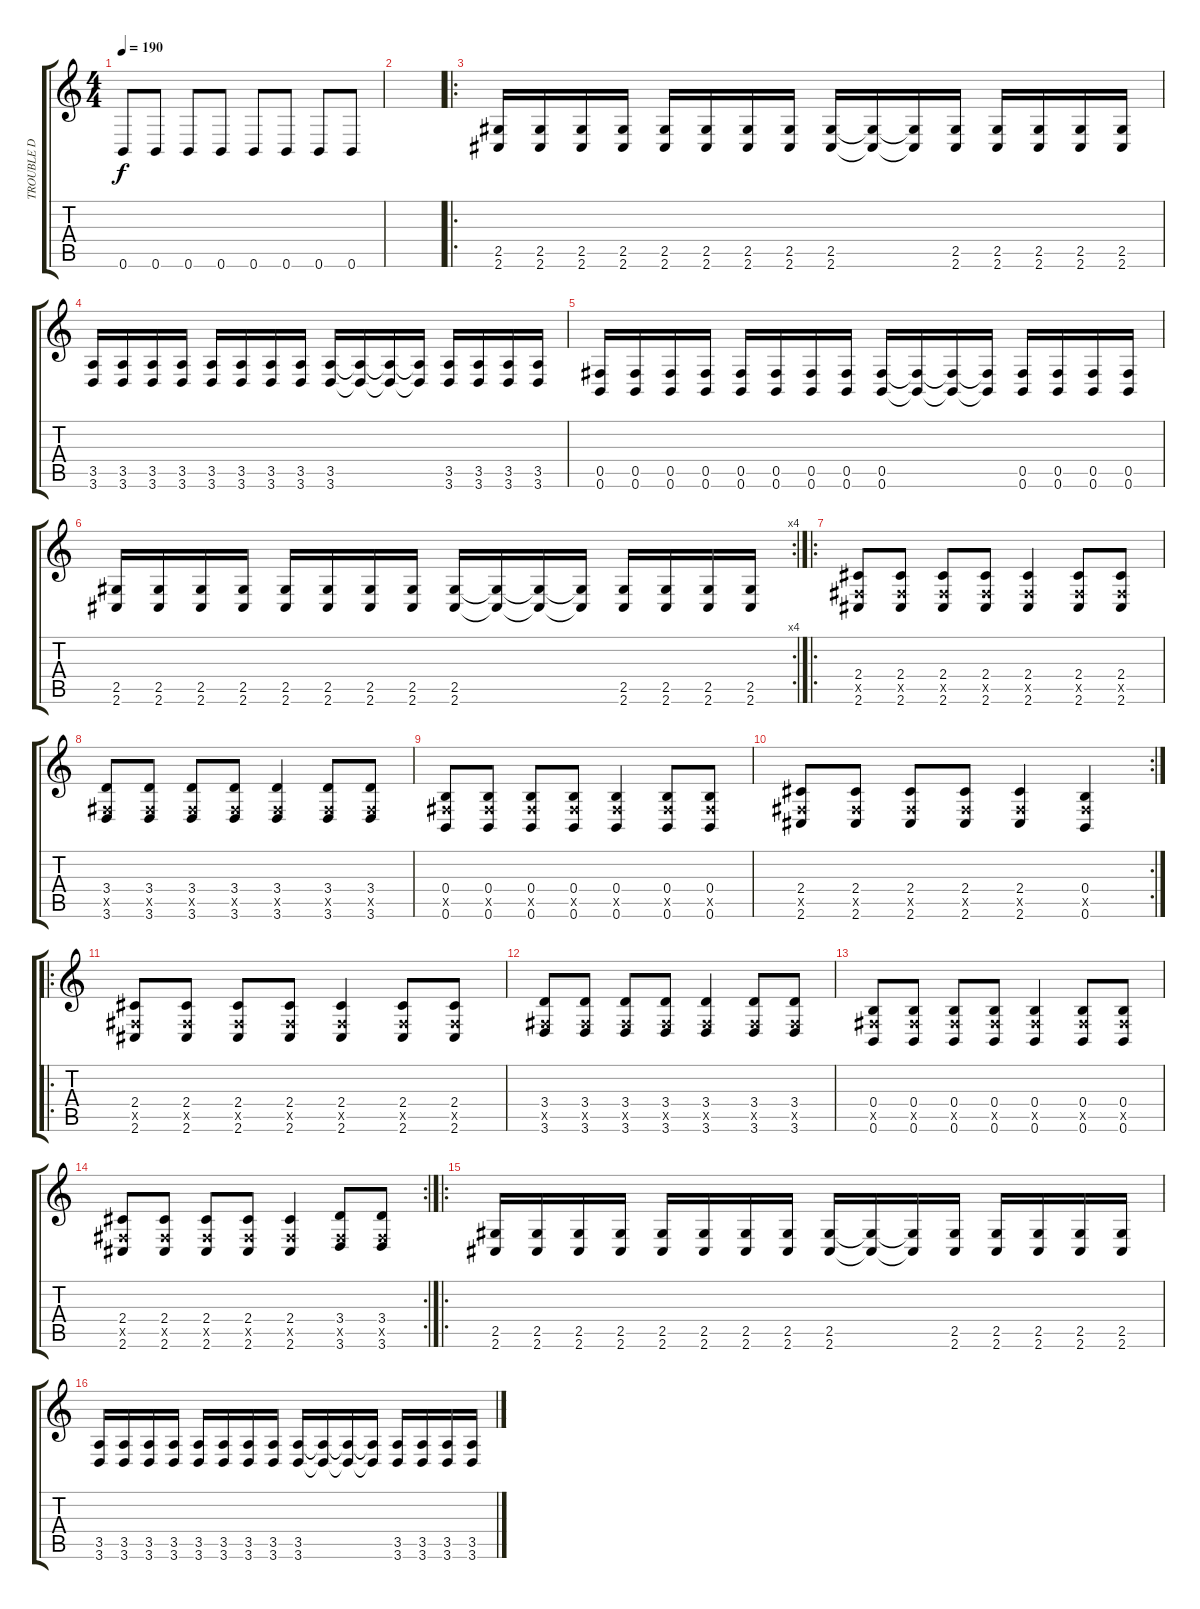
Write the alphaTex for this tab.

\track ("TROUBLE D" "TROUBLE D") {instrument electricbassfinger}
\staff {score tabs}
\tuning (Db4 Ab3 E3 B2 Gb2 B1) {hide}
\ts (4 4)
\tempo 190
\clef g2
\ks c
0.6.8{dy f} 0.6.8 0.6.8 0.6.8 0.6.8 0.6.8 0.6.8 0.6.8 |
|
\ro
(2.5 2.6).16 (2.5 2.6).16 (2.5 2.6).16 (2.5 2.6).16 (2.5 2.6).16 (2.5 2.6).16 (2.5 2.6).16 (2.5 2.6).16 (2.5 2.6).16 (2.5{t} 2.6{t}).16 (2.5{t} 2.6{t}).16 (2.5 2.6).16 (2.5 2.6).16 (2.5 2.6).16 (2.5 2.6).16 (2.5 2.6).16 |
(3.5 3.6).16 (3.5 3.6).16 (3.5 3.6).16 (3.5 3.6).16 (3.5 3.6).16 (3.5 3.6).16 (3.5 3.6).16 (3.5 3.6).16 (3.5 3.6).16 (3.5{t} 3.6{t}).16 (3.5{t} 3.6{t}).16 (3.5{t} 3.6{t}).16 (3.5 3.6).16 (3.5 3.6).16 (3.5 3.6).16 (3.5 3.6).16 |
(0.5 0.6).16 (0.5 0.6).16 (0.5 0.6).16 (0.5 0.6).16 (0.5 0.6).16 (0.5 0.6).16 (0.5 0.6).16 (0.5 0.6).16 (0.5 0.6).16 (0.5{t} 0.6{t}).16 (0.5{t} 0.6{t}).16 (0.5{t} 0.6{t}).16 (0.5 0.6).16 (0.5 0.6).16 (0.5 0.6).16 (0.5 0.6).16 |
\rc 4
(2.5 2.6).16 (2.5 2.6).16 (2.5 2.6).16 (2.5 2.6).16 (2.5 2.6).16 (2.5 2.6).16 (2.5 2.6).16 (2.5 2.6).16 (2.5 2.6).16 (2.5{t} 2.6{t}).16 (2.5{t} 2.6{t}).16 (2.5{t} 2.6{t}).16 (2.5 2.6).16 (2.5 2.6).16 (2.5 2.6).16 (2.5 2.6).16 |
\ro
(2.4 0.5{x} 2.6).8 (2.4 0.5{x} 2.6).8 (2.4 0.5{x} 2.6).8 (2.4 0.5{x} 2.6).8 (2.4 0.5{x} 2.6).4 (2.4 0.5{x} 2.6).8 (2.4 0.5{x} 2.6).8 |
(3.4 0.5{x} 3.6).8 (3.4 0.5{x} 3.6).8 (3.4 0.5{x} 3.6).8 (3.4 0.5{x} 3.6).8 (3.4 0.5{x} 3.6).4 (3.4 0.5{x} 3.6).8 (3.4 0.5{x} 3.6).8 |
(0.4 0.5{x} 0.6).8 (0.4 0.5{x} 0.6).8 (0.4 0.5{x} 0.6).8 (0.4 0.5{x} 0.6).8 (0.4 0.5{x} 0.6).4 (0.4 0.5{x} 0.6).8 (0.4 0.5{x} 0.6).8 |
\rc 2
(2.4 0.5{x} 2.6).8 (2.4 0.5{x} 2.6).8 (2.4 0.5{x} 2.6).8 (2.4 0.5{x} 2.6).8 (2.4 0.5{x} 2.6).4 (0.4 0.5{x} 0.6).4 |
\ro
(2.4 0.5{x} 2.6).8 (2.4 0.5{x} 2.6).8 (2.4 0.5{x} 2.6).8 (2.4 0.5{x} 2.6).8 (2.4 0.5{x} 2.6).4 (2.4 0.5{x} 2.6).8 (2.4 0.5{x} 2.6).8 |
(3.4 0.5{x} 3.6).8 (3.4 0.5{x} 3.6).8 (3.4 0.5{x} 3.6).8 (3.4 0.5{x} 3.6).8 (3.4 0.5{x} 3.6).4 (3.4 0.5{x} 3.6).8 (3.4 0.5{x} 3.6).8 |
(0.4 0.5{x} 0.6).8 (0.4 0.5{x} 0.6).8 (0.4 0.5{x} 0.6).8 (0.4 0.5{x} 0.6).8 (0.4 0.5{x} 0.6).4 (0.4 0.5{x} 0.6).8 (0.4 0.5{x} 0.6).8 |
\rc 2
(2.4 0.5{x} 2.6).8 (2.4 0.5{x} 2.6).8 (2.4 0.5{x} 2.6).8 (2.4 0.5{x} 2.6).8 (2.4 0.5{x} 2.6).4 (3.4 0.5{x} 3.6).8 (3.4 0.5{x} 3.6).8 |
\ro
(2.5 2.6).16 (2.5 2.6).16 (2.5 2.6).16 (2.5 2.6).16 (2.5 2.6).16 (2.5 2.6).16 (2.5 2.6).16 (2.5 2.6).16 (2.5 2.6).16 (2.5{t} 2.6{t}).16 (2.5{t} 2.6{t}).16 (2.5 2.6).16 (2.5 2.6).16 (2.5 2.6).16 (2.5 2.6).16 (2.5 2.6).16 |
(3.5 3.6).16 (3.5 3.6).16 (3.5 3.6).16 (3.5 3.6).16 (3.5 3.6).16 (3.5 3.6).16 (3.5 3.6).16 (3.5 3.6).16 (3.5 3.6).16 (3.5{t} 3.6{t}).16 (3.5{t} 3.6{t}).16 (3.5{t} 3.6{t}).16 (3.5 3.6).16 (3.5 3.6).16 (3.5 3.6).16 (3.5 3.6).16
